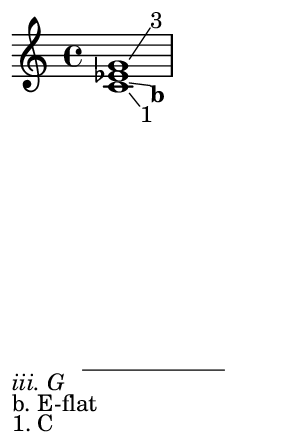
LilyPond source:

%% Generated by lilypond-book
%% Options: [exampleindent=10.16\mm,indent=0\mm,line-width=160\mm,paper-height=845.047\pt,paper-width=597.508\pt,papersize="a8",quote,ragged-right]
\include "lilypond-book-preamble.ly"


% ****************************************************************
% Start cut-&-pastable-section
% ****************************************************************

#(ly:set-option 'eps-box-padding 3.000000)



\paper {
  #(set-paper-size "a8")
  indent = 0\mm
  ragged-right = ##t
}

\layout {
  
}




% ****************************************************************
% ly snippet:
% ****************************************************************
\sourcefileline 1370
\book {
  \header { tagline = ##f }
  \relative c' {
    <
    \footnote "1" #'(1 . -1.25) "1. C" c
    \footnote
       \markup { \bold "b" } #'(2 . -0.25) "b. E-flat" es
    \footnote "3" #'(2 . 3) \markup { \italic "iii. G" } g
    >1
  }
}


% ****************************************************************
% end ly snippet
% ****************************************************************
